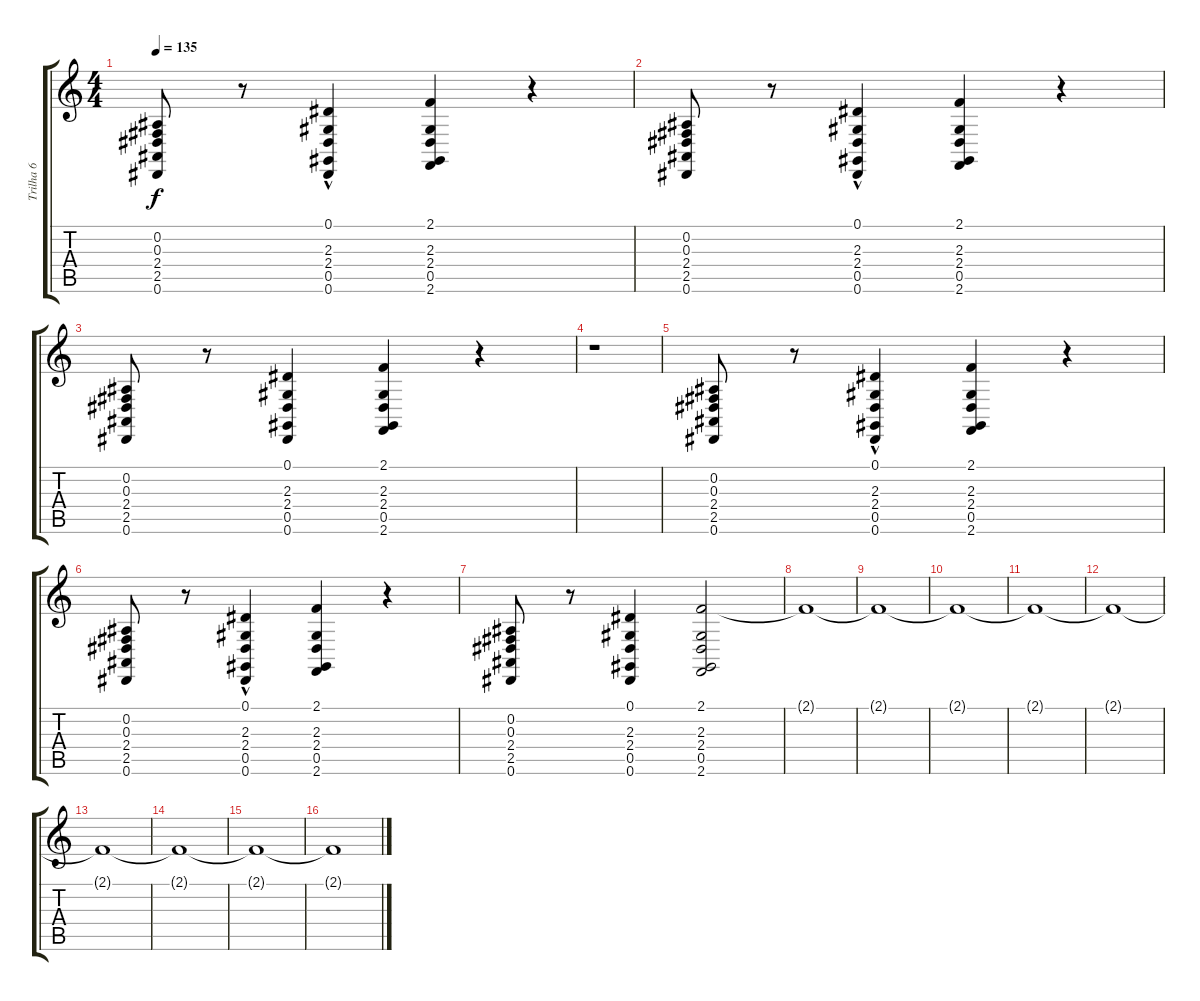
\track ("Trilha 6" "Trilha 6") {instrument lead2sawtooth}
\staff {score tabs}
\tuning (Eb4 Bb3 Gb3 Db3 Ab2 Eb2) {hide}
\ts (4 4)
\tempo 135
\clef g2
\ks c
(0.2 0.3 2.4 2.5 0.6).8{dy f} r.8 (0.1{hac} 2.3 2.4 0.5{hac} 0.6{hac}).4 (2.1 2.3 2.4 0.5 2.6).4 r.4 |
(0.2 0.3 2.4 2.5 0.6).8 r.8 (0.1{hac} 2.3 2.4 0.5{hac} 0.6{hac}).4 (2.1 2.3 2.4 0.5 2.6).4 r.4 |
(0.2 0.3 2.4 2.5 0.6).8 r.8 (0.1 2.3 2.4 0.5 0.6).4 (2.1 2.3 2.4 0.5 2.6).4 r.4 |
r.1 |
(0.2 0.3 2.4 2.5 0.6).8 r.8 (0.1{hac} 2.3 2.4 0.5{hac} 0.6{hac}).4 (2.1 2.3 2.4 0.5 2.6).4 r.4 |
(0.2 0.3 2.4 2.5 0.6).8 r.8 (0.1{hac} 2.3 2.4 0.5{hac} 0.6{hac}).4 (2.1 2.3 2.4 0.5 2.6).4 r.4 |
(0.2 0.3 2.4 2.5 0.6).8 r.8 (0.1 2.3 2.4 0.5 0.6).4 (2.1 2.3 2.4 0.5 2.6).2 |
2.1{t}.1 |
2.1{t}.1 |
2.1{t}.1 |
2.1{t}.1 |
2.1{t}.1 |
2.1{t}.1 |
2.1{t}.1 |
2.1{t}.1 |
2.1{t}.1
